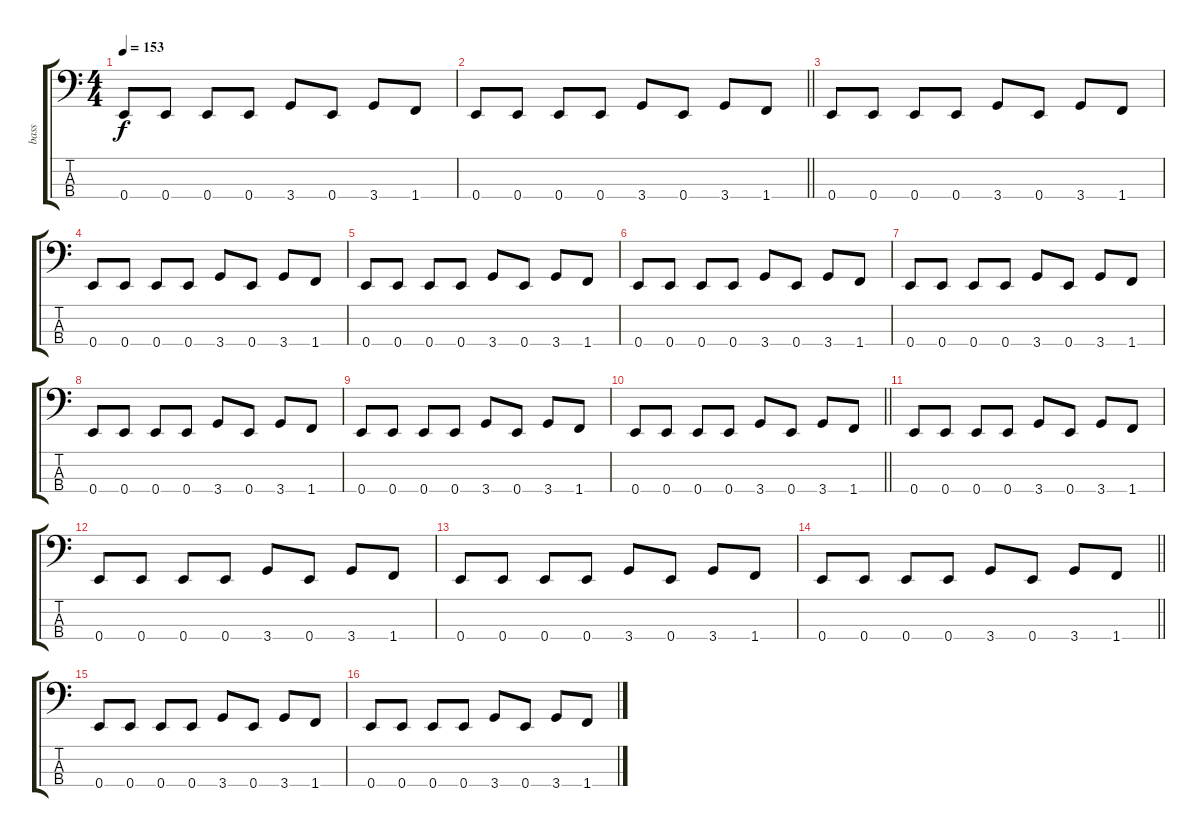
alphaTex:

\track ("bass" "bass") {instrument electricbassfinger}
\staff {score tabs}
\tuning (G2 D2 A1 E1) {hide}
\ts (4 4)
\tempo 153
\clef f4
\ks c
0.4.8{dy f} 0.4.8 0.4.8 0.4.8 3.4.8 0.4.8 3.4.8 1.4.8 |
\barLineRight lightlight
0.4.8 0.4.8 0.4.8 0.4.8 3.4.8 0.4.8 3.4.8 1.4.8 |
0.4.8 0.4.8 0.4.8 0.4.8 3.4.8 0.4.8 3.4.8 1.4.8 |
0.4.8 0.4.8 0.4.8 0.4.8 3.4.8 0.4.8 3.4.8 1.4.8 |
0.4.8 0.4.8 0.4.8 0.4.8 3.4.8 0.4.8 3.4.8 1.4.8 |
0.4.8 0.4.8 0.4.8 0.4.8 3.4.8 0.4.8 3.4.8 1.4.8 |
0.4.8 0.4.8 0.4.8 0.4.8 3.4.8 0.4.8 3.4.8 1.4.8 |
0.4.8 0.4.8 0.4.8 0.4.8 3.4.8 0.4.8 3.4.8 1.4.8 |
0.4.8 0.4.8 0.4.8 0.4.8 3.4.8 0.4.8 3.4.8 1.4.8 |
\barLineRight lightlight
0.4.8 0.4.8 0.4.8 0.4.8 3.4.8 0.4.8 3.4.8 1.4.8 |
0.4.8 0.4.8 0.4.8 0.4.8 3.4.8 0.4.8 3.4.8 1.4.8 |
0.4.8 0.4.8 0.4.8 0.4.8 3.4.8 0.4.8 3.4.8 1.4.8 |
0.4.8 0.4.8 0.4.8 0.4.8 3.4.8 0.4.8 3.4.8 1.4.8 |
\barLineRight lightlight
0.4.8 0.4.8 0.4.8 0.4.8 3.4.8 0.4.8 3.4.8 1.4.8 |
0.4.8 0.4.8 0.4.8 0.4.8 3.4.8 0.4.8 3.4.8 1.4.8 |
0.4.8 0.4.8 0.4.8 0.4.8 3.4.8 0.4.8 3.4.8 1.4.8
